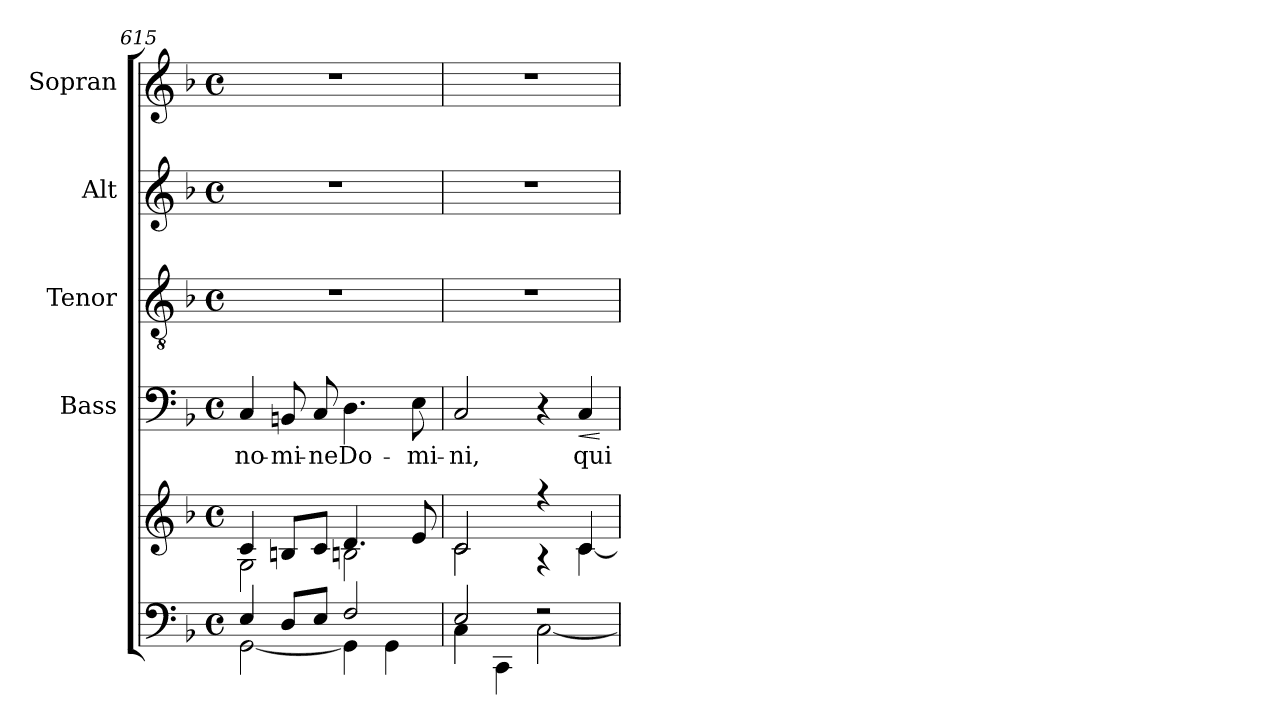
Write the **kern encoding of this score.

**kern	**kern	**kern	**text	**dynam	**kern	**kern	**kern
*part5	*part5	*part4	*part4	*part4	*part3	*part2	*part1
*staff6	*staff5	*staff4	*staff4	*staff4	*staff3	*staff2	*staff1
*	*	*I"Bass	*	*	*I"Tenor	*I"Alt	*I"Sopran
*	*	*I'B.	*	*	*I'T.	*I'A.	*I'S.
*clefF4	*clefG2	*clefF4	*	*	*clefGv2	*clefG2	*clefG2
*k[b-]	*k[b-]	*k[b-]	*	*	*k[b-]	*k[b-]	*k[b-]
*F:	*F:	*F:	*	*	*F:	*F:	*F:
*M4/4	*M4/4	*M4/4	*	*	*M4/4	*M4/4	*M4/4
*met(c)	*met(c)	*met(c)	*	*	*met(c)	*met(c)	*met(c)
=615	=615	=615	=615	=615	=615	=615	=615
*^	*^	*	*	*	*	*	*
!	!	!	!	!	!LO:LY:b	!	!	!	!
4E/	[<2GG\	4c/	2G\	4C/	no-	.	1r	1r	1r
!	!	!	!	!	!LO:LY:b	!	!	!	!
8D/L	.	8Bn/L	.	8BBn/	-mi-	.	.	.	.
!	!	!	!	!	!LO:LY:b	!	!	!	!
8E/J	.	8c/J	.	8C/	-ne	.	.	.	.
!	!	!	!	!	!LO:LY:b	!	!	!	!
2F/	4GG\]	4.d/	2Bn\	4.D\	Do-	.	.	.	.
.	4GG\	.	.	.	.	.	.	.	.
!	!	!	!	!	!LO:LY:b	!	!	!	!
.	.	8e/	.	8E\	-mi-	.	.	.	.
=616	=616	=616	=616	=616	=616	=616	=616	=616	=616
!	!	!	!	!	!LO:LY:b	!	!	!	!
2E/	4C\	2c/	2c\	2C/	-ni,	.	1r	1r	1r
.	4CC\	.	.	.	.	.	.	.	.
2rF	[<2C\	4r	4r	4r	.	.	.	.	.
!	!	!	!	!	!LO:LY:b	!LO:HP:b	!	!	!
.	.	4c/	[<4c\	4C/	qui	<	.	.	.
*v	*v	*	*	*	*	*	*	*	*
*	*v	*v	*	*	*	*	*	*
.	.	.	.	[	.	.	.
=	=	=	=	=	=	=	=
*-	*-	*-	*-	*-	*-	*-	*-
